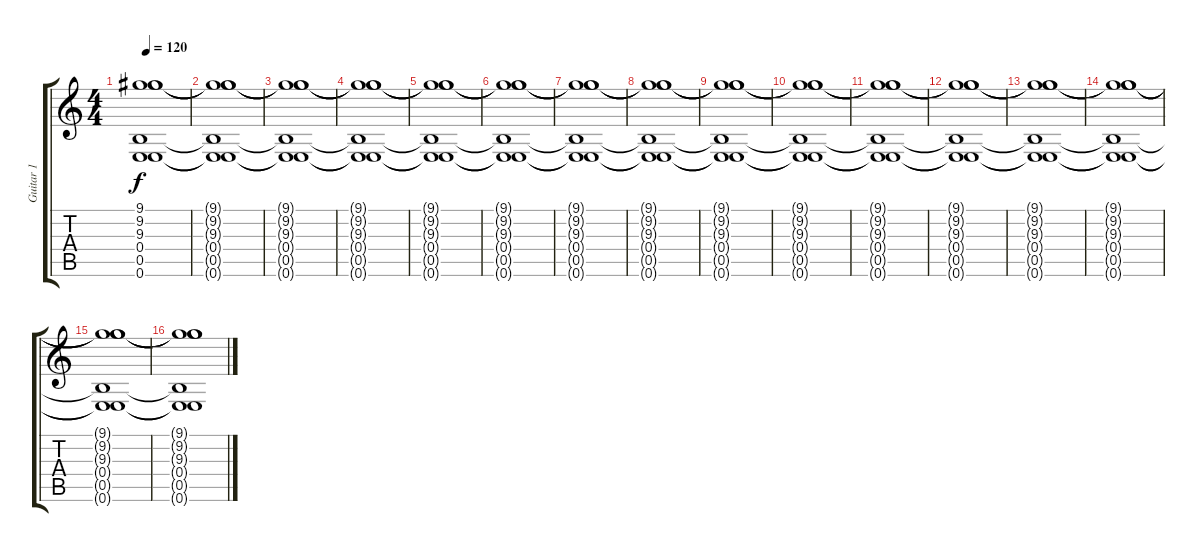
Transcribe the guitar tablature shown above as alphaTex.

\track ("Guitar 1" "Guitar 1") {instrument overdrivenguitar}
\staff {score tabs}
\tuning (B3 B3 B3 B2 E2 E2) {hide}
\ts (4 4)
\tempo 120
\clef g2
\ks c
(9.1{t} 9.2{t} 9.3{t} 0.4{t} 0.5{t} 0.6{t}).1{dy f} |
(9.1{t} 9.2{t} 9.3{t} 0.4{t} 0.5{t} 0.6{t}).1 |
(9.1{t} 9.2{t} 9.3{t} 0.4{t} 0.5{t} 0.6{t}).1 |
(9.1{t} 9.2{t} 9.3{t} 0.4{t} 0.5{t} 0.6{t}).1 |
(9.1{t} 9.2{t} 9.3{t} 0.4{t} 0.5{t} 0.6{t}).1 |
(9.1{t} 9.2{t} 9.3{t} 0.4{t} 0.5{t} 0.6{t}).1 |
(9.1{t} 9.2{t} 9.3{t} 0.4{t} 0.5{t} 0.6{t}).1 |
(9.1{t} 9.2{t} 9.3{t} 0.4{t} 0.5{t} 0.6{t}).1 |
(9.1{t} 9.2{t} 9.3{t} 0.4{t} 0.5{t} 0.6{t}).1 |
(9.1{t} 9.2{t} 9.3{t} 0.4{t} 0.5{t} 0.6{t}).1 |
(9.1{t} 9.2{t} 9.3{t} 0.4{t} 0.5{t} 0.6{t}).1 |
(9.1{t} 9.2{t} 9.3{t} 0.4{t} 0.5{t} 0.6{t}).1 |
(9.1{t} 9.2{t} 9.3{t} 0.4{t} 0.5{t} 0.6{t}).1 |
(9.1{t} 9.2{t} 9.3{t} 0.4{t} 0.5{t} 0.6{t}).1 |
(9.1{t} 9.2{t} 9.3{t} 0.4{t} 0.5{t} 0.6{t}).1 |
(9.1{t} 9.2{t} 9.3{t} 0.4{t} 0.5{t} 0.6{t}).1
